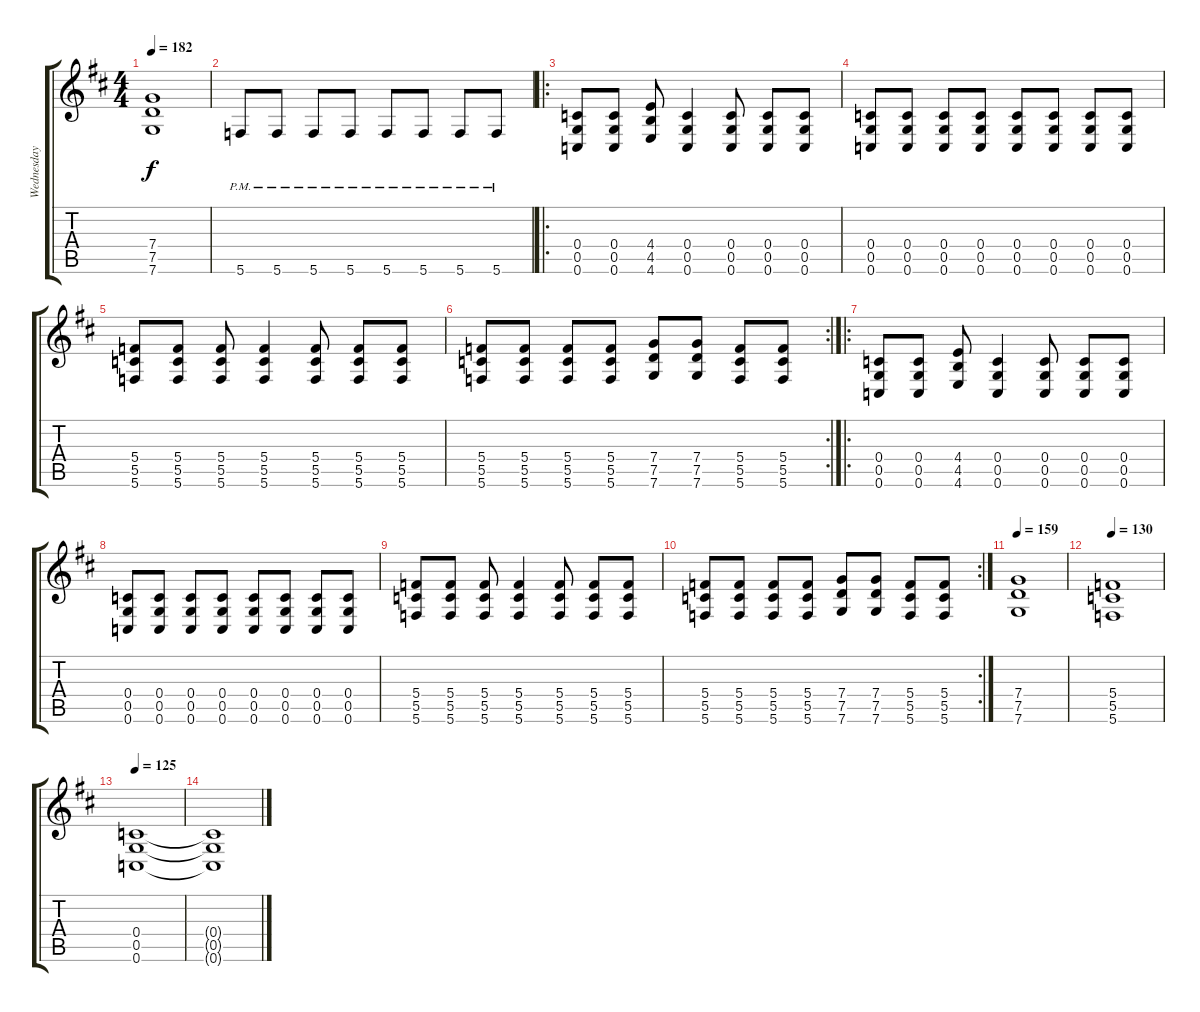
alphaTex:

\track ("Wednesday 13" "Wednesday ") {instrument distortionguitar}
\staff {score tabs}
\tuning (D4 A3 F3 C3 G2 C2) {hide}
\ts (4 4)
\tempo 182
\clef g2
\ks d
(7.4 7.5 7.6).1{dy f} |
5.6{pm}.8 5.6{pm}.8 5.6{pm}.8 5.6{pm}.8 5.6{pm}.8 5.6{pm}.8 5.6{pm}.8 5.6{pm}.8 |
\ro
(0.4 0.5 0.6).8 (0.4 0.5 0.6).8 (4.4 4.5 4.6).8 (0.4 0.5 0.6).4 (0.4 0.5 0.6).8 (0.4 0.5 0.6).8 (0.4 0.5 0.6).8 |
(0.4 0.5 0.6).8 (0.4 0.5 0.6).8 (0.4 0.5 0.6).8 (0.4 0.5 0.6).8 (0.4 0.5 0.6).8 (0.4 0.5 0.6).8 (0.4 0.5 0.6).8 (0.4 0.5 0.6).8 |
(5.4 5.5 5.6).8 (5.4 5.5 5.6).8 (5.4 5.5 5.6).8 (5.4 5.5 5.6).4 (5.4 5.5 5.6).8 (5.4 5.5 5.6).8 (5.4 5.5 5.6).8 |
\rc 2
(5.4 5.5 5.6).8 (5.4 5.5 5.6).8 (5.4 5.5 5.6).8 (5.4 5.5 5.6).8 (7.4 7.5 7.6).8 (7.4 7.5 7.6).8 (5.4 5.5 5.6).8 (5.4 5.5 5.6).8 |
\ro
(0.4 0.5 0.6).8 (0.4 0.5 0.6).8 (4.4 4.5 4.6).8 (0.4 0.5 0.6).4 (0.4 0.5 0.6).8 (0.4 0.5 0.6).8 (0.4 0.5 0.6).8 |
(0.4 0.5 0.6).8 (0.4 0.5 0.6).8 (0.4 0.5 0.6).8 (0.4 0.5 0.6).8 (0.4 0.5 0.6).8 (0.4 0.5 0.6).8 (0.4 0.5 0.6).8 (0.4 0.5 0.6).8 |
(5.4 5.5 5.6).8 (5.4 5.5 5.6).8 (5.4 5.5 5.6).8 (5.4 5.5 5.6).4 (5.4 5.5 5.6).8 (5.4 5.5 5.6).8 (5.4 5.5 5.6).8 |
\rc 2
(5.4 5.5 5.6).8 (5.4 5.5 5.6).8 (5.4 5.5 5.6).8 (5.4 5.5 5.6).8 (7.4 7.5 7.6).8 (7.4 7.5 7.6).8 (5.4 5.5 5.6).8 (5.4 5.5 5.6).8 |
\tempo 159
(7.4 7.5 7.6).1 |
\tempo 130
(5.4 5.5 5.6).1 |
\tempo 125
(0.4 0.5 0.6).1 |
(0.4{t} 0.5{t} 0.6{t}).1
